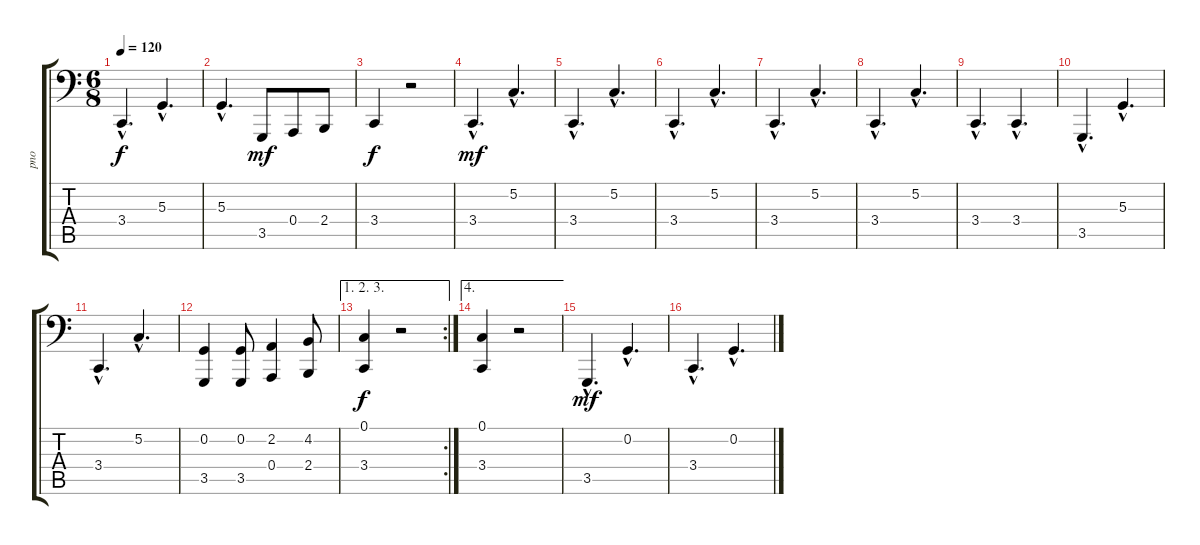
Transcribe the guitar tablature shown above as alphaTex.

\track ("pno" "pno") {instrument honkytonkpiano}
\staff {score tabs}
\tuning (C3 G2 D2 A1 E1 B0) {hide}
\ts (6 8)
\tempo 120
\clef f4
\ks c
3.4{hac}.4{d dy f} 5.3{hac}.4{d} |
5.3{hac}.4{d} 3.5.8{dy mf} 0.4.8 2.4.8 |
3.4.4{dy f} r.2 |
3.4{hac}.4{d dy mf} 5.2{hac}.4{d} |
3.4{hac}.4{d} 5.2{hac}.4{d} |
3.4{hac}.4{d} 5.2{hac}.4{d} |
3.4{hac}.4{d} 5.2{hac}.4{d} |
3.4{hac}.4{d} 5.2{hac}.4{d} |
3.4{hac}.4{d} 3.4{hac}.4{d} |
3.5{hac}.4{d} 5.3{hac}.4{d} |
3.4{hac}.4{d} 5.2{hac}.4{d} |
(0.2 3.5).4 (0.2 3.5).8 (2.2 0.4).4 (4.2 2.4).8 |
\ae (1 2 3)
\rc 2
(0.1 3.4).4{dy f} r.2 |
\ae 4
(0.1 3.4).4 r.2 |
3.5{hac}.4{d dy mf} 0.2{hac}.4{d} |
3.4{hac}.4{d} 0.2{hac}.4{d}
